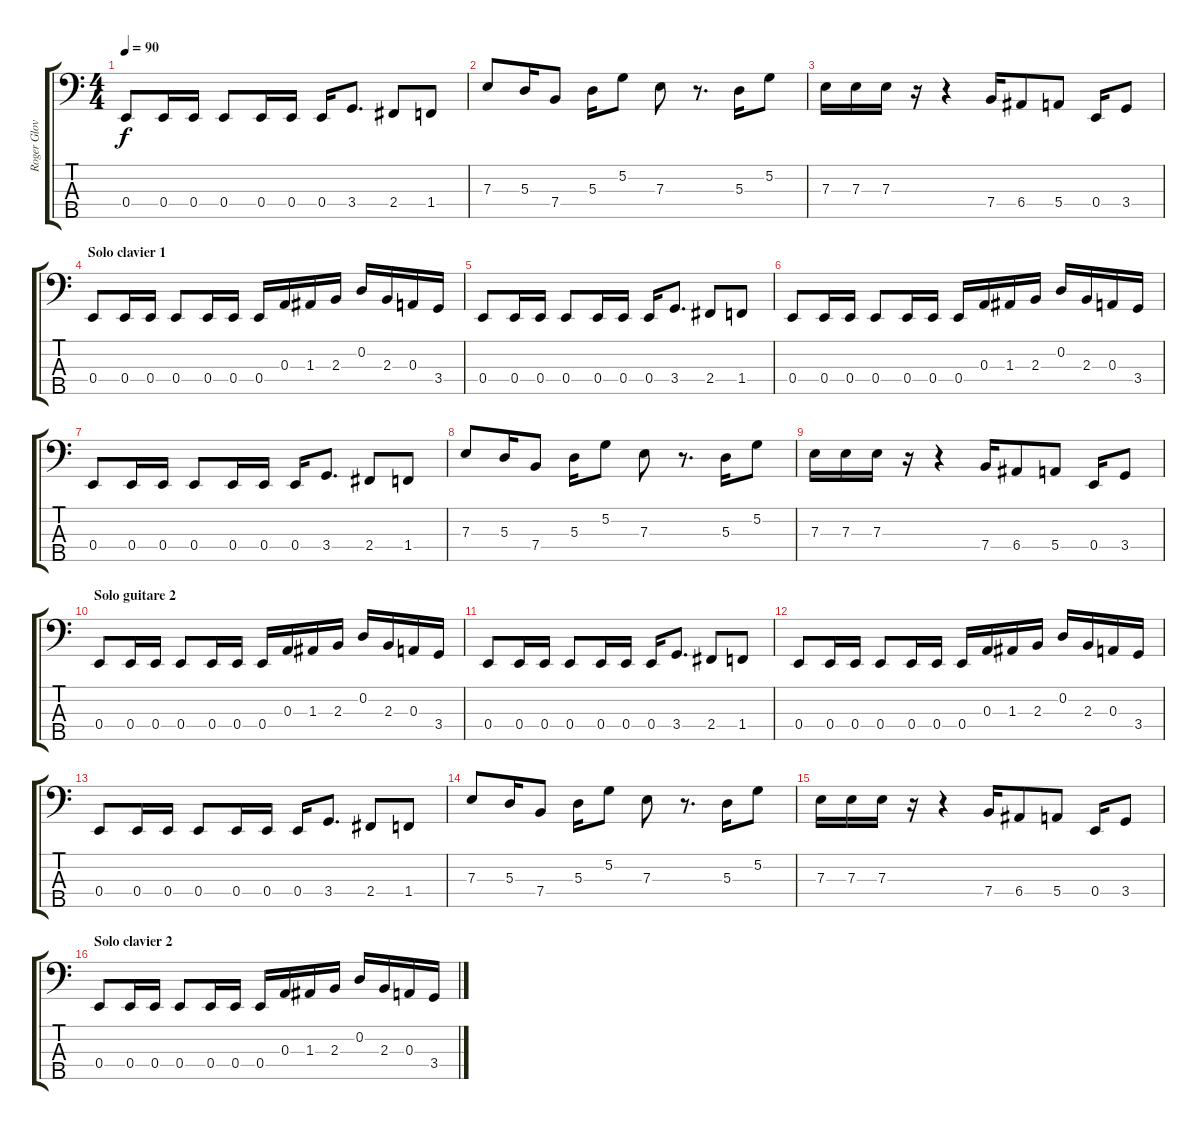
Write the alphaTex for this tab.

\track ("Roger Glover" "Roger Glov") {instrument electricbassfinger}
\staff {score tabs}
\tuning (G2 D2 A1 E1 B0) {hide}
\ts (4 4)
\tempo 90
\clef f4
\ks c
0.4.8{dy f} 0.4.16 0.4.16 0.4.8 0.4.16 0.4.16 0.4.16 3.4.8{d} 2.4.8 1.4.8 |
7.3.8 5.3.16 7.4.8 5.3.16 5.2.8 7.3.8 r.8{d} 5.3.16 5.2.8 |
7.3.16 7.3.16 7.3.16 r.16 r.4 7.4.16 6.4.8 5.4.8 0.4.16 3.4.8 |
\section ("" "Solo clavier 1")
0.4.8 0.4.16 0.4.16 0.4.8 0.4.16 0.4.16 0.4.16 0.3.16 1.3.16 2.3.16 0.2.16 2.3.16 0.3.16 3.4.16 |
0.4.8 0.4.16 0.4.16 0.4.8 0.4.16 0.4.16 0.4.16 3.4.8{d} 2.4.8 1.4.8 |
0.4.8 0.4.16 0.4.16 0.4.8 0.4.16 0.4.16 0.4.16 0.3.16 1.3.16 2.3.16 0.2.16 2.3.16 0.3.16 3.4.16 |
0.4.8 0.4.16 0.4.16 0.4.8 0.4.16 0.4.16 0.4.16 3.4.8{d} 2.4.8 1.4.8 |
7.3.8 5.3.16 7.4.8 5.3.16 5.2.8 7.3.8 r.8{d} 5.3.16 5.2.8 |
7.3.16 7.3.16 7.3.16 r.16 r.4 7.4.16 6.4.8 5.4.8 0.4.16 3.4.8 |
\section ("" "Solo guitare 2")
0.4.8 0.4.16 0.4.16 0.4.8 0.4.16 0.4.16 0.4.16 0.3.16 1.3.16 2.3.16 0.2.16 2.3.16 0.3.16 3.4.16 |
0.4.8 0.4.16 0.4.16 0.4.8 0.4.16 0.4.16 0.4.16 3.4.8{d} 2.4.8 1.4.8 |
0.4.8 0.4.16 0.4.16 0.4.8 0.4.16 0.4.16 0.4.16 0.3.16 1.3.16 2.3.16 0.2.16 2.3.16 0.3.16 3.4.16 |
0.4.8 0.4.16 0.4.16 0.4.8 0.4.16 0.4.16 0.4.16 3.4.8{d} 2.4.8 1.4.8 |
7.3.8 5.3.16 7.4.8 5.3.16 5.2.8 7.3.8 r.8{d} 5.3.16 5.2.8 |
7.3.16 7.3.16 7.3.16 r.16 r.4 7.4.16 6.4.8 5.4.8 0.4.16 3.4.8 |
\section ("" "Solo clavier 2")
0.4.8 0.4.16 0.4.16 0.4.8 0.4.16 0.4.16 0.4.16 0.3.16 1.3.16 2.3.16 0.2.16 2.3.16 0.3.16 3.4.16
